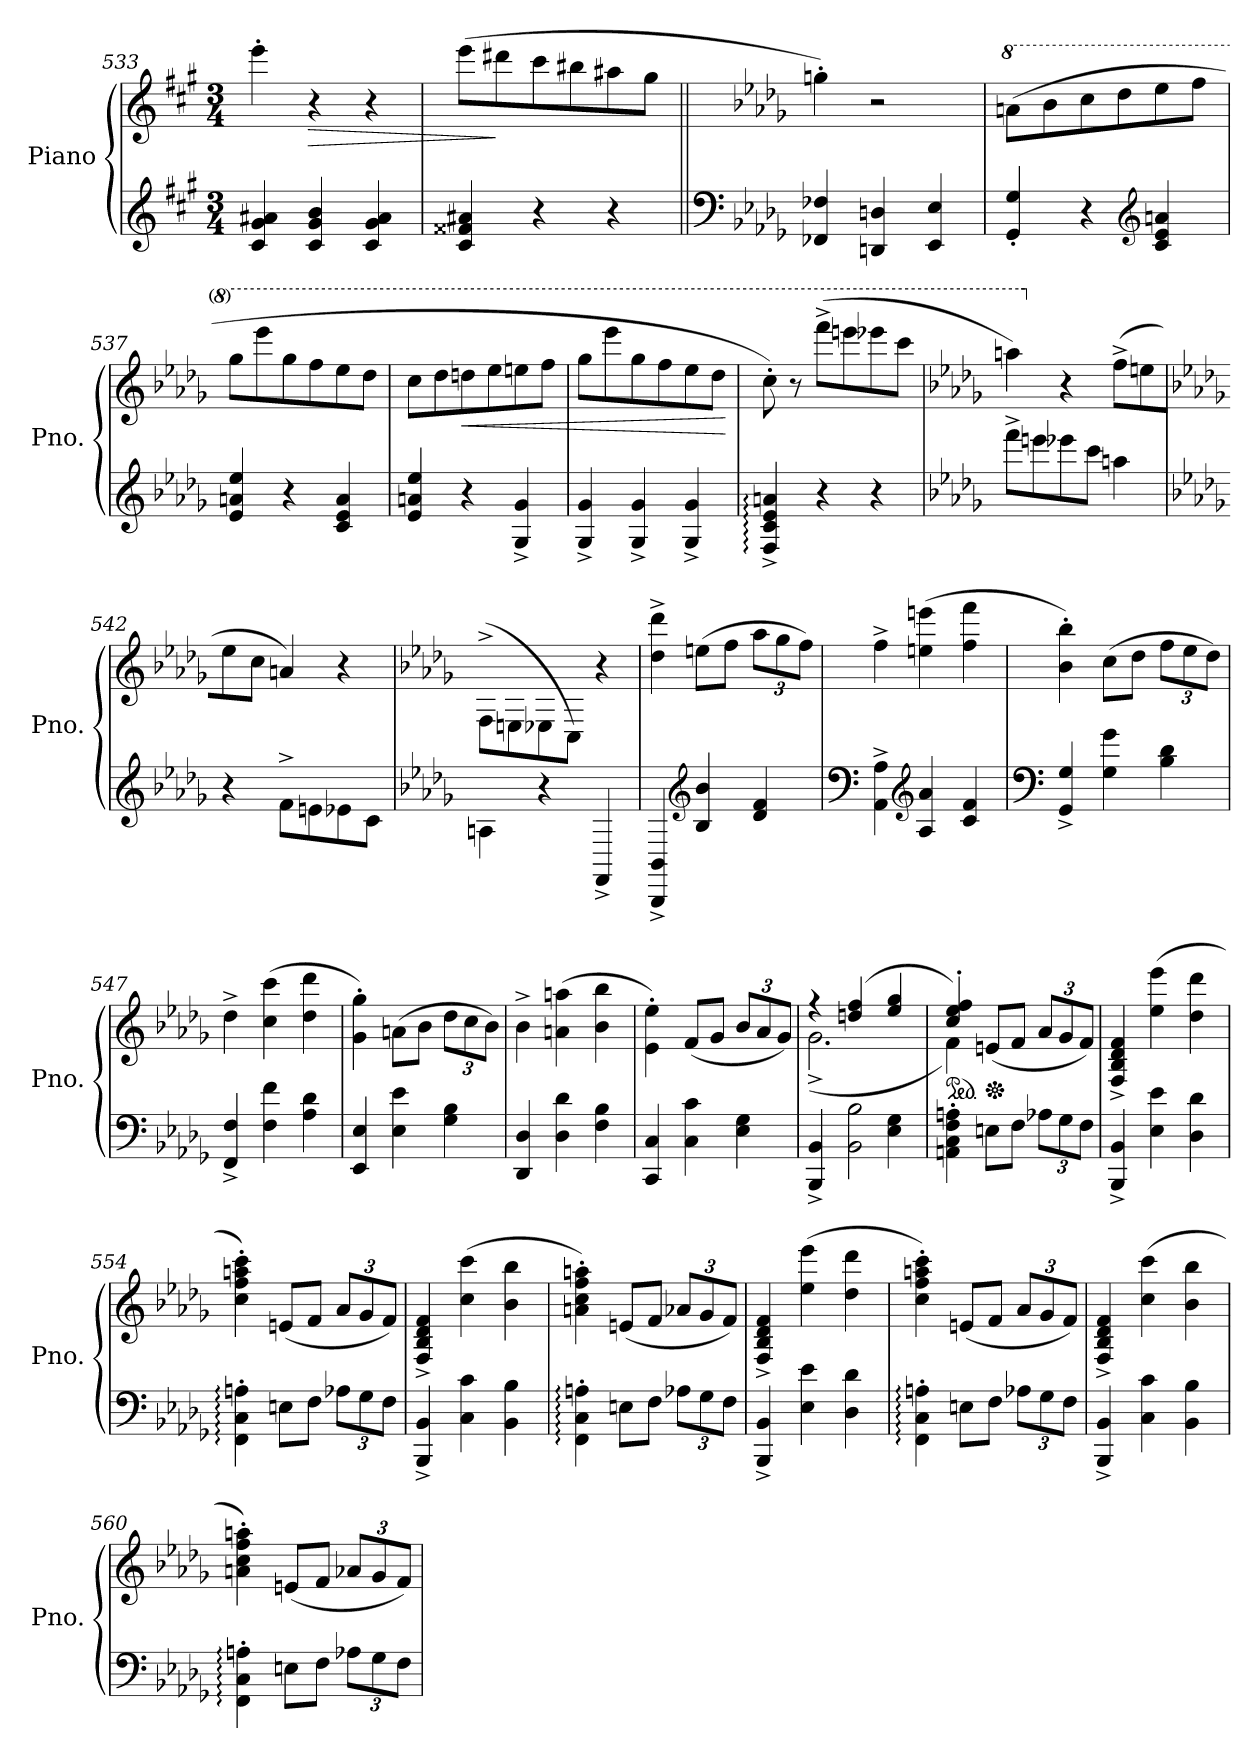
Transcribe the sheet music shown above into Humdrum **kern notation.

**kern	**kern	**dynam
*part1	*part1	*part1
*staff2	*staff1	*staff1/2
*I"Piano	*	*
*I'Pno.	*	*
*clefG2	*clefG2	*
*k[f#c#g#]	*k[f#c#g#]	*
*M3/4	*M3/4	*
=533	=533	=533
4c#/ 4g#/ 4a#X/	4eee'\	.
!	!	!LO:HP:b
4c#/ 4g#/ 4b/	4r	>
4c#/ 4g#/ 4a#/	4r	.
=534	=534	=534
4c#/ 4f##X/ 4a#X/	(>8eee\L	.
.	8ddd#X\	]
4r	8ccc#\	.
.	8bb#X\	.
4r	8aa#X\	.
.	8gg#\J	.
!!LO:LB:g=z
=535||	=535||	=535||
*clefF4	*	*
*k[b-e-a-d-g-]	*k[b-e-a-d-g-]	*
4FF-X/ 4F-X/	4ggn'\)	.
4DDn/ 4Dn/	2r	.
4EE-/ 4E-/	.	.
=536	=536	=536
*	*8va	*
4GG-/' 4G-/'	(>8aan\L	.
.	8bb-\	.
4r	8ccc\	.
.	8ddd-\	.
*clefG2	*	*
4c/ 4e-/ 4an/	8eee-\	.
.	8fff\J	.
=537	=537	=537
4e-/ 4an/ 4ee-/	8ggg-\L	.
.	8eeee-\	.
4r	8ggg-\	.
.	8fff\	.
4c/ 4e-/ 4a/	8eee-\	.
.	8ddd-\J	.
=538	=538	=538
4e-/ 4an/ 4ee-/	8ccc\L	.
.	8ddd-\	.
!	!	!LO:HP:b
4r	8dddn\	<
.	8eee-\	.
4G-/^ 4g-/^	8eeen\	.
.	8fff\J	.
=539	=539	=539
4G-/^ 4g-/^	8ggg-\L	.
.	8eeee-\	.
4G-/^ 4g-/^	8ggg-\	.
.	8fff\	.
4G-/^ 4g-/^	8eee-\	.
.	8ddd-\J	.
.	.	[
!!LO:LB:g=z
=540	=540	=540
!	!	!LO:DY:b
4F/:^ 4c/:^ 4e-/:^ 4an/:^	8ccc'\)	other-dynamics
.	8r	.
4r	(>8ffff^\L	.
.	8eeeen\	.
4r	8eeee-X\	.
.	8cccc\J	.
=541	=541	=541
*k[b-e-a-d-g-]	*k[b-e-a-d-g-]	*
8fff^\L	4aaan\)	.
8eeen\	.	.
*	*X8va	*
8eee-X\	4r	.
8ccc\J	.	.
4aan\	(>8ff^\L	.
.	8een\	.
=542	=542	=542
*k[b-e-a-d-g-]	*k[b-e-a-d-g-]	*
4r	8ee-\	.
.	8cc\J	.
8f^\L	4an/)	.
8en\	.	.
8e-X\	4r	.
8c\J	.	.
!!LO:LB:g=z
=543	=543	=543
*k[b-e-a-d-g-]	*k[b-e-a-d-g-]	*
4An\	(>8F^\L	.
.	8En\	.
4r	8E-X\	.
.	8C\J)	.
4FF^/	4r	.
=544	=544	=544
!	!	!LO:DY:b
4BBB-/^ 4BB-/^	4dd-\^ 4ddd-\^	other-dynamics
*clefG2	*	*
4B-/ 4b-/	(>8een\L	.
.	8ff\J	.
*	*Xbrackettup	*
4d-/ 4f/	12aa-\L	.
.	12gg-\	.
.	12ff\J)	.
=545	=545	=545
*clefF4	*	*
4AA-\^ 4A-\^	4ff^\	.
*clefG2	*	*
4A-/ 4a-/	(>4een\ 4eeen\	.
4c/ 4f/	4ff\ 4fff\	.
=546	=546	=546
*clefF4	*	*
4GG-/^ 4G-/^	4b-\' 4bb-\')	.
4G-\ 4g-\	(>8cc\L	.
.	8dd-\J	.
4B-\ 4d-\	12ff\L	.
.	12ee-\	.
.	12dd-\J)	.
=547	=547	=547
4FF/^ 4F/^	4dd-^\	.
4F\ 4f\	(>4cc\ 4ccc\	.
4A-\ 4d-\	4dd-\ 4ddd-\	.
=548	=548	=548
4EE-/ 4E-/	4g-\' 4gg-\')	.
4E-\ 4e-\	(>8an\L	.
.	8b-\J	.
4G-\ 4B-\	12dd-\L	.
.	12cc\	.
.	12b-\J)	.
=549	=549	=549
4DD-/ 4D-/	4b-^\	.
4D-\ 4d-\	(>4an\ 4aan\	.
4F\ 4B-\	4b-\ 4bb-\	.
!!LO:PB:g=z
=550	=550	=550
4CC/ 4C/	4e-\' 4ee-\')	.
4C\ 4c\	(<8f/L	.
.	8g-/J	.
4E-\ 4G-\	12b-/L	.
.	12a-/	.
.	12g-/J)	.
=551	=551	=551
*^	*^	*
4BBB-/^ 4BB-/^	2ryy	4r	(<2.g-^\	.
2BB-\ 2B-\	.	(>4ddn/ 4ff/	.	.
.	4E-\ 4G-\	4ee-/ 4gg-/	.	.
=552	=552	=552	=552	=552
*	*	*ped	*	*
4AAn\' 4C\' 4F\' 4An\'	4ryy	4cc/' 4ee-/' 4ff/')	4f\)	.
*	*	*Xped	*	*
8En\L	4ryy	(<8en/L	4ryy	.
8F\J	.	8f/J	.	.
*Xbrackettup	*	*	*	*
12A-X\L	4ryy	12a-/L	4ryy	.
12G-\	.	12g-/	.	.
12F\J	.	12f/J)	.	.
*v	*v	*	*	*
*	*v	*v	*
=553	=553	=553
4BBB-/^ 4BB-/^	4F/^ 4B-/^ 4d-/^ 4f/^	.
4E-\ 4e-\	(>4ee-\ 4eee-\	.
4D-\ 4d-\	4dd-\ 4ddd-\	.
=554	=554	=554
*^	*^	*
4FF\:' 4C\:' 4An\:'	4ryy	4cc\' 4ff\' 4aan\' 4ccc\')	4ryy	.
8En\L	4ryy	(<8en/L	4ryy	.
8F\J	.	8f/J	.	.
12A-X\L	4ryy	12a-/L	4ryy	.
12G-\	.	12g-/	.	.
12F\J	.	12f/J)	.	.
*v	*v	*	*	*
*	*v	*v	*
=555	=555	=555
4BBB-/^ 4BB-/^	4F/^ 4B-/^ 4d-/^ 4f/^	.
4C\ 4c\	(>4cc\ 4ccc\	.
4BB-\ 4B-\	4b-\ 4bb-\	.
=556	=556	=556
*^	*^	*
4FF\:' 4C\:' 4An\:'	4ryy	4an\' 4cc\' 4ff\' 4aan\')	4ryy	.
8En\L	4ryy	(<8en/L	4ryy	.
8F\J	.	8f/J	.	.
12A-X\L	4ryy	12a-X/L	4ryy	.
12G-\	.	12g-/	.	.
12F\J	.	12f/J)	.	.
*v	*v	*	*	*
*	*v	*v	*
!!LO:LB:g=z
=557	=557	=557
4BBB-/^ 4BB-/^	4F/^ 4B-/^ 4d-/^ 4f/^	.
4E-\ 4e-\	(>4ee-\ 4eee-\	.
4D-\ 4d-\	4dd-\ 4ddd-\	.
=558	=558	=558
*^	*^	*
4FF\:' 4C\:' 4An\:'	4ryy	4cc\' 4ff\' 4aan\' 4ccc\')	4ryy	.
8En\L	4ryy	(<8en/L	4ryy	.
8F\J	.	8f/J	.	.
12A-X\L	4ryy	12a-/L	4ryy	.
12G-\	.	12g-/	.	.
12F\J	.	12f/J)	.	.
*v	*v	*	*	*
*	*v	*v	*
=559	=559	=559
4BBB-/^ 4BB-/^	4F/^ 4B-/^ 4d-/^ 4f/^	.
4C\ 4c\	(>4cc\ 4ccc\	.
4BB-\ 4B-\	4b-\ 4bb-\	.
=560	=560	=560
*^	*^	*
4FF\:' 4C\:' 4An\:'	4ryy	4an\' 4cc\' 4ff\' 4aan\')	4ryy	.
8En\L	4ryy	(<8en/L	4ryy	.
8F\J	.	8f/J	.	.
12A-X\L	4ryy	12a-X/L	4ryy	.
12G-\	.	12g-/	.	.
12F\J	.	12f/J)	.	.
*v	*v	*	*	*
*	*v	*v	*
=	=	=
*-	*-	*-
